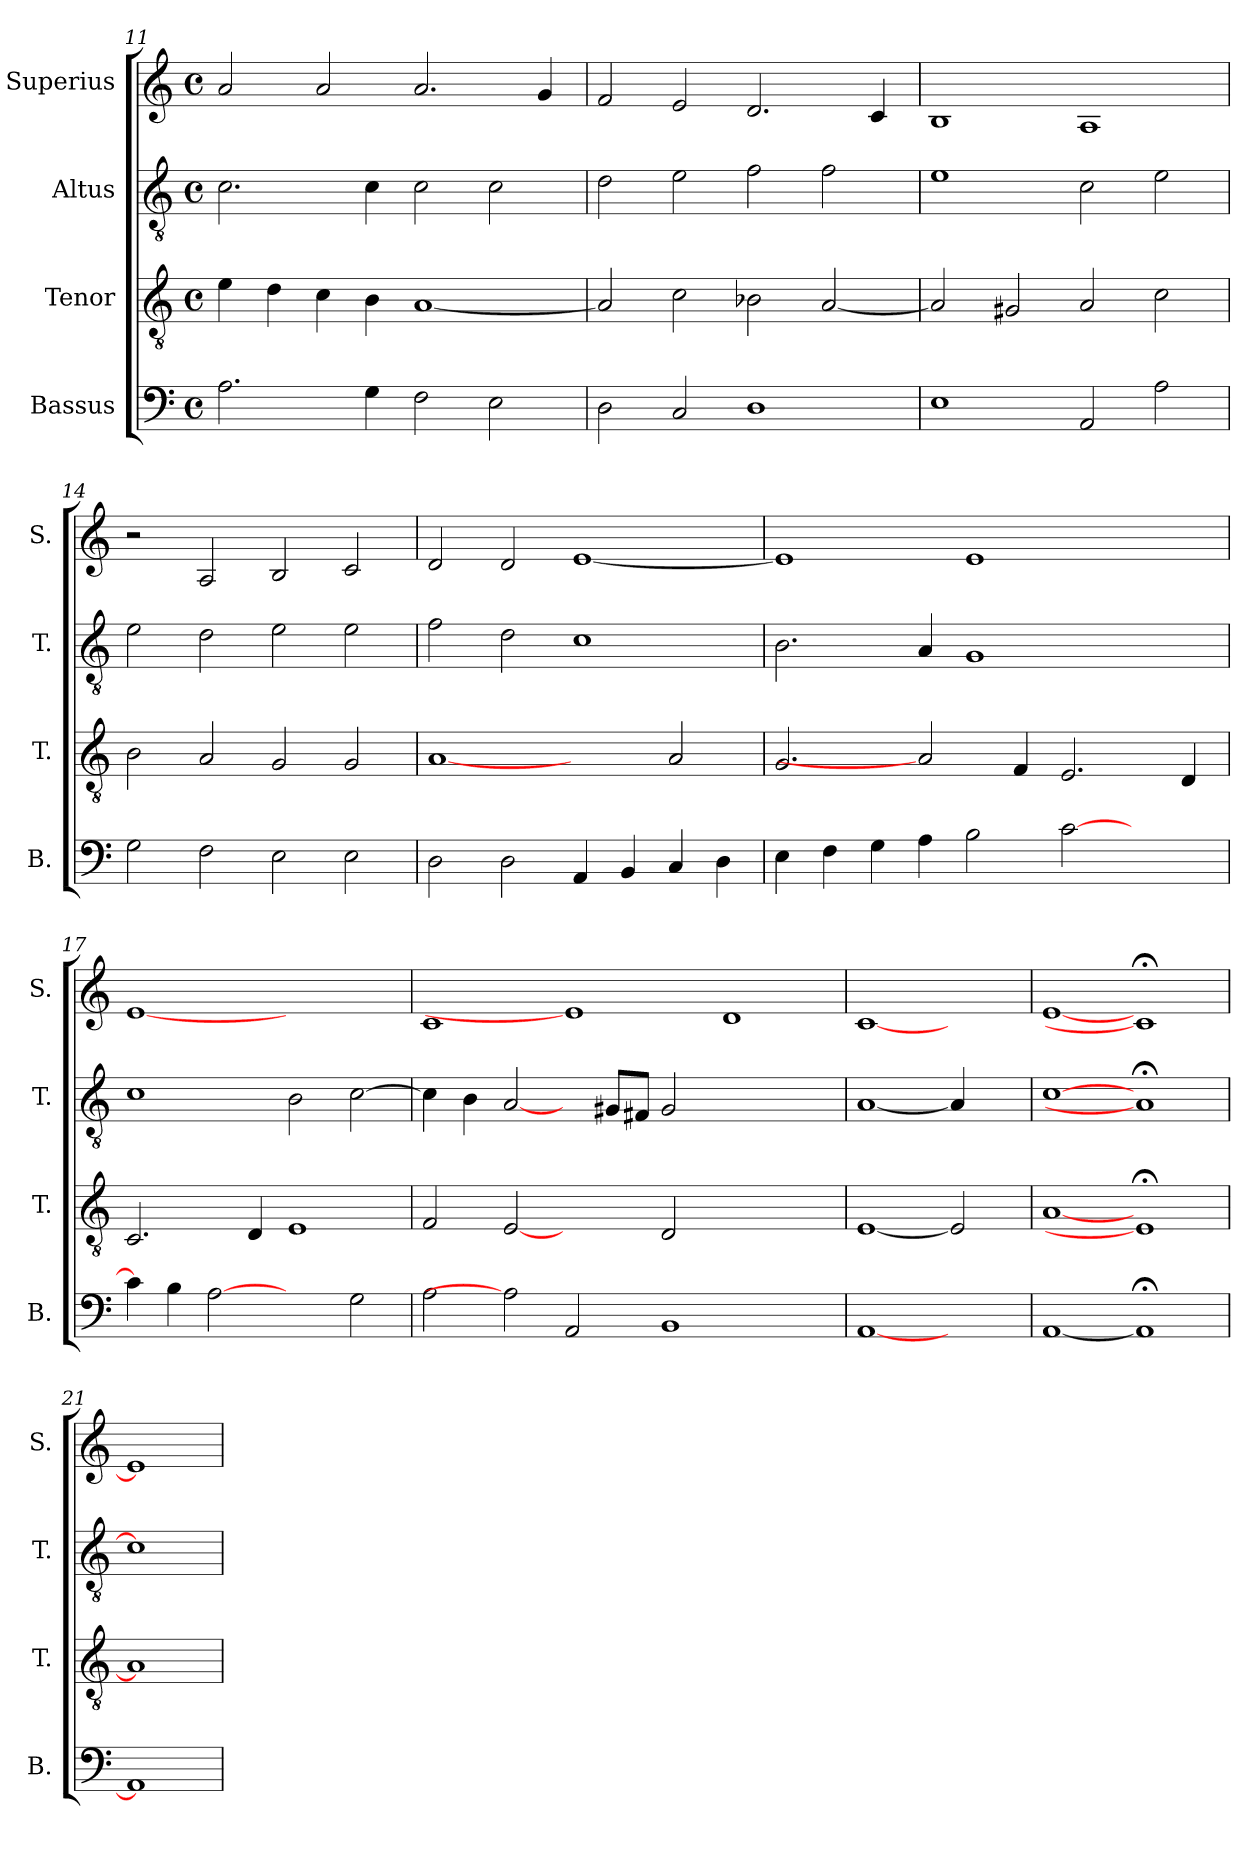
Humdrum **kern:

**kern	**kern	**kern	**kern
*part4	*part3	*part2	*part1
*staff4	*staff3	*staff2	*staff1
*I"Bassus	*I"Tenor	*I"Altus	*I"Superius
*I'B.	*I'T.	*I'T.	*I'S.
!!LO:LB:g=z
*clefF4	*clefGv2	*clefGv2	*clefG2
*	*ITrd7c12	*ITrd7c12	*
*k[]	*k[]	*k[]	*k[]
*C:	*C:	*C:	*C:
*M4/4	*M4/4	*M4/4	*M4/4
*met(c)	*met(c)	*met(c)	*met(c)
=11	=11	=11	=11
2.Ai\	4Ei\	2.Ci\	2ai/
.	4Di\	.	.
.	4Ci\	.	2ai/
4Gi\	4BBi\	4Ci\	.
2Fi\	[<1AAi	2Ci\	2.ai/
2Ei\	.	2Ci\	.
.	.	.	4gi/
=12	=12	=12	=12
2Di\	2AAi/]	2Di\	2fi/
2Ci/	2Ci\	2Ei\	2ei/
1Di	2BB-Xi\	2Fi\	2.di/
.	[<2AAi/	2Fi\	.
.	.	.	4ci/
=13	=13	=13	=13
1Ei	2AAi/]	1Ei	1Bi
.	2GG#Xi/	.	.
2AAi/	2AAi/	2Ci\	1Ai
2Ai\	2Ci\	2Ei\	.
=14	=14	=14	=14
2Gi\	2BBi\	2Ei\	2r
2Fi\	2AAi/	2Di\	2Ai/
2Ei\	2GGi/	2Ei\	2Bi/
2Ei\	2GGi/	2Ei\	2ci/
=15	=15	=15	=15
2Di\	[1AAi	2Fi\	2di/
2Di\	.	2Di\	2di/
4AAi/	2ryy	1Ci	[<1ei
4BBi/	.	.	.
4Ci/	2AAi/	.	.
4Di\	.	.	.
!!LO:PB:g=z
=16	=16	=16	=16
4Ei\	2.GGi/	2.BBi\	1ei]
4Fi\	.	.	.
4Gi\	.	.	.
4Ai\	2AAi]	4AAi/	.
2Bi\	.	1GGi	1ei
.	4FFi/	.	.
[>2ci\	2.EEi/	.	.
2ryy	.	2ryy	2ryy
.	4DDi/	.	.
=17	=17	=17	=17
4ci\]	2.CCi/	1Ci	[1ei
4Bi\	.	.	.
[2Ai	.	.	.
.	4DDi/	.	.
2ryy	1EEi	2BBi\	1ryy
2Gi\	.	[>2Ci\	.
=18	=18	=18	=18
2Ai\	2FFi/	4Ci\]	1ci
.	.	4BBi\	.
2Ai]	[2EEi	[2AAi/	.
2AAi/	2ryy	4ryy	1ei]
.	.	8GG#Xi/L	.
.	.	8FF#Xi/J	.
1BBi	2DDi/	2GG#i/	.
.	1ryy	1ryy	1di
2ryy	.	.	.
=19	=19	=19	=19
[1AAi	[1EEi	[1AAi	[1ci
2ryy	2EEi]	4AAi/]	2ryy
.	.	4ryy	.
=20	=20	=20	=20
[1AAi	[1AAi	[1Ci	[1ei
1AA;i]	1EE;i]	1AA;i]	1c;i]
=21	=21	=21	=21
1AAi]	1AAi]	1Ci]	1ei]
=	=	=	=
*-	*-	*-	*-
